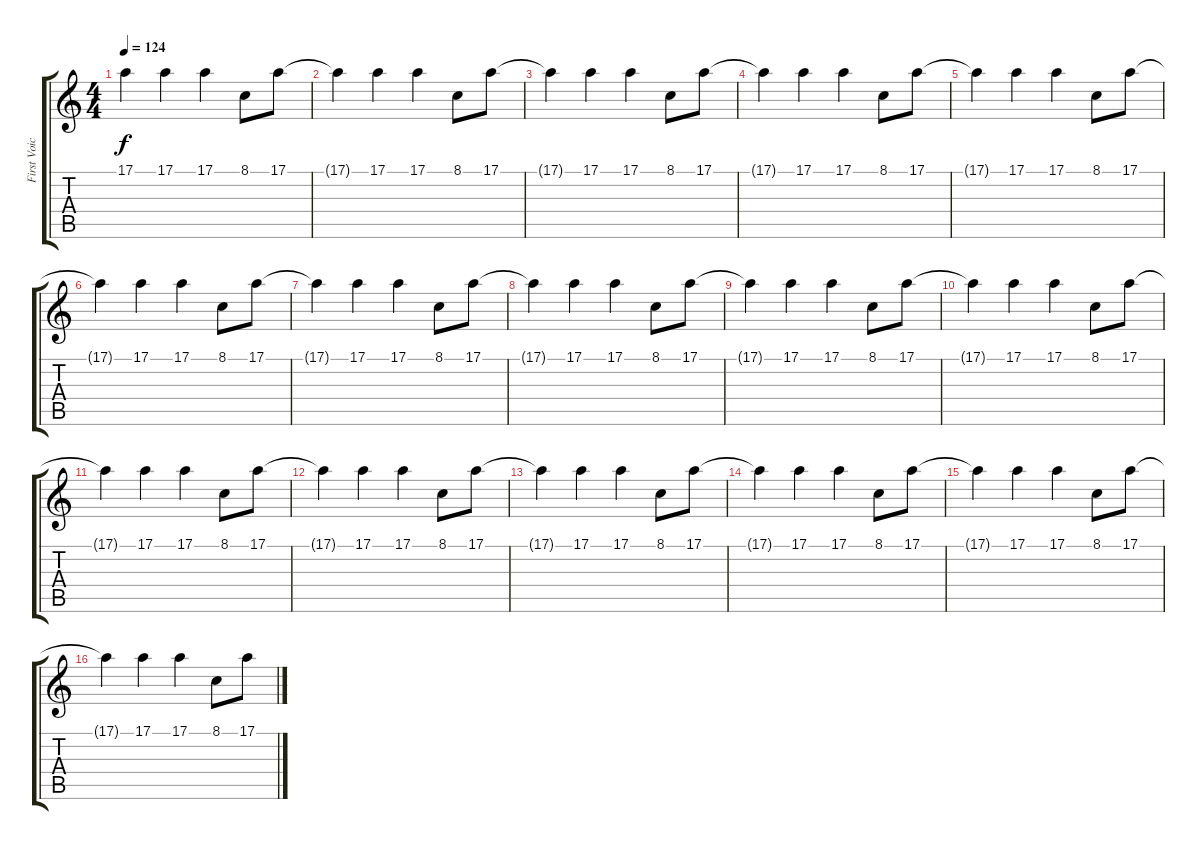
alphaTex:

\track ("First Voice" "First Voic") {instrument acousticgrandpiano}
\staff {score tabs}
\tuning (E4 B3 G3 D3 A2 E2) {hide}
\ts (4 4)
\tempo 124
\clef g2
\ks c
17.1{t}.4{dy f} 17.1.4 17.1.4 8.1.8 17.1.8 |
17.1{t}.4 17.1.4 17.1.4 8.1.8 17.1.8 |
17.1{t}.4 17.1.4 17.1.4 8.1.8 17.1.8 |
17.1{t}.4 17.1.4 17.1.4 8.1.8 17.1.8 |
17.1{t}.4 17.1.4 17.1.4 8.1.8 17.1.8 |
17.1{t}.4 17.1.4 17.1.4 8.1.8 17.1.8 |
17.1{t}.4 17.1.4 17.1.4 8.1.8 17.1.8 |
17.1{t}.4 17.1.4 17.1.4 8.1.8 17.1.8 |
17.1{t}.4 17.1.4 17.1.4 8.1.8 17.1.8 |
17.1{t}.4 17.1.4 17.1.4 8.1.8 17.1.8 |
17.1{t}.4 17.1.4 17.1.4 8.1.8 17.1.8 |
17.1{t}.4 17.1.4 17.1.4 8.1.8 17.1.8 |
17.1{t}.4 17.1.4 17.1.4 8.1.8 17.1.8 |
17.1{t}.4 17.1.4 17.1.4 8.1.8 17.1.8 |
17.1{t}.4 17.1.4 17.1.4 8.1.8 17.1.8 |
17.1{t}.4 17.1.4 17.1.4 8.1.8 17.1.8
